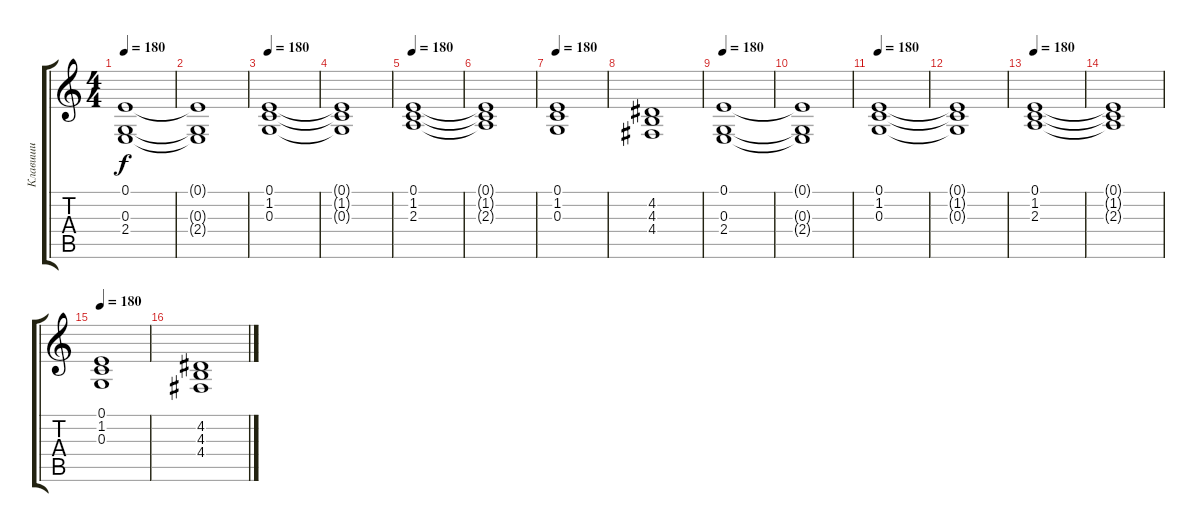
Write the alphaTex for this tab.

\track ("Клавиши" "Клавиши") {instrument stringensemble2}
\staff {score tabs}
\tuning (E4 B3 G3 D3 A2 E2) {hide}
\ts (4 4)
\tempo 180
\clef g2
\ks c
(0.1 0.3 2.4).1{dy f} |
(0.1{t} 0.3{t} 2.4{t}).1 |
\tempo 180
(0.1 1.2 0.3).1 |
(0.1{t} 1.2{t} 0.3{t}).1 |
\tempo 180
(0.1 1.2 2.3).1 |
(0.1{t} 1.2{t} 2.3{t}).1 |
\tempo 180
(0.1 1.2 0.3).1 |
(4.2 4.3 4.4).1 |
\tempo 180
(0.1 0.3 2.4).1 |
(0.1{t} 0.3{t} 2.4{t}).1 |
\tempo 180
(0.1 1.2 0.3).1 |
(0.1{t} 1.2{t} 0.3{t}).1 |
\tempo 180
(0.1 1.2 2.3).1 |
(0.1{t} 1.2{t} 2.3{t}).1 |
\tempo 180
(0.1 1.2 0.3).1 |
(4.2 4.3 4.4).1
